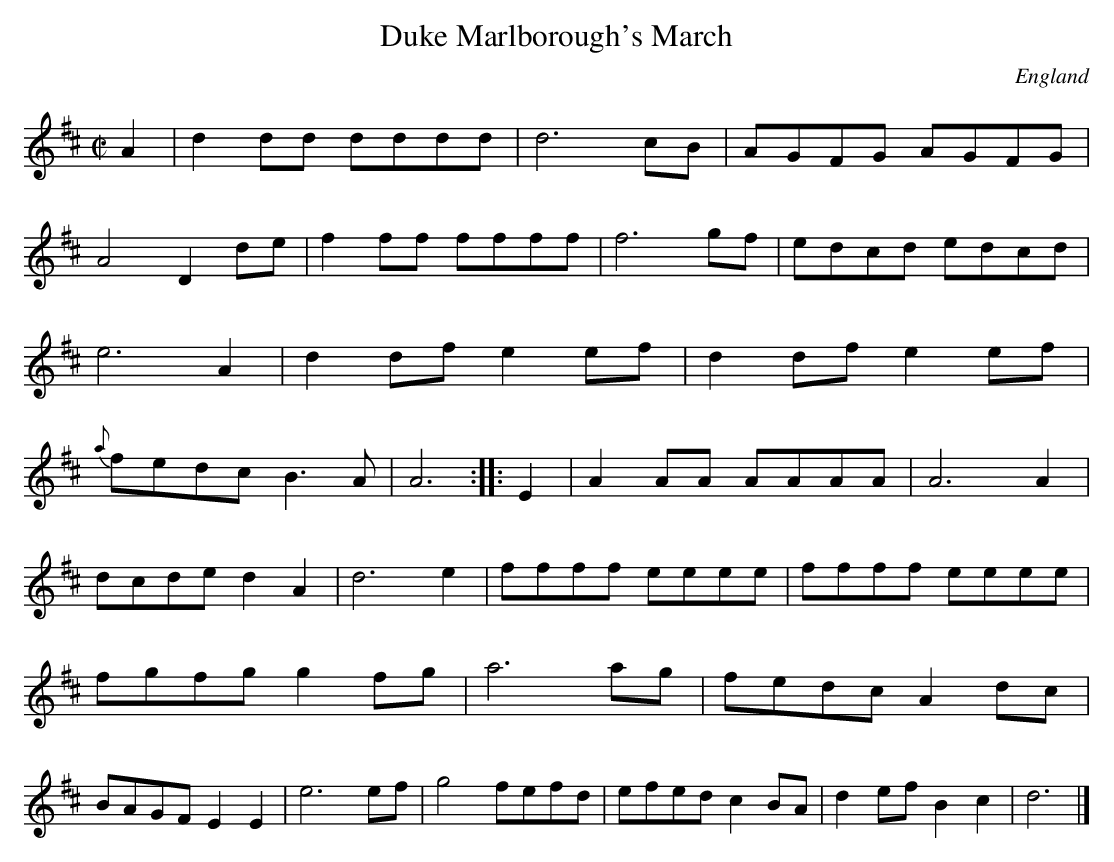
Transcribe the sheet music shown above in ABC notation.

X:1
T:Duke Marlborough's March
L:1/8
M:C|
O:England
K:D major
A2 | \
d2dd dddd | d6     cB | AGFG   AGFG | A4 D2de | \
f2ff ffff | f6     gf | edcd   edcd | e6 A2 |
d2df e2ef | d2df e2ef | {a}fedc B3A | A6 :: \
E2 | \
A2AA AAAA | A6   A2 | ! dcde d2A2 | d6 e2 |\
ffff eeee | ffff eeee | fgfg g2fg | a6 ag |
fedc A2dc | BAGF E2E2 | e6 ef |\
g4   fefd | efed c2BA | d2ef B2c2 | d6 |]
